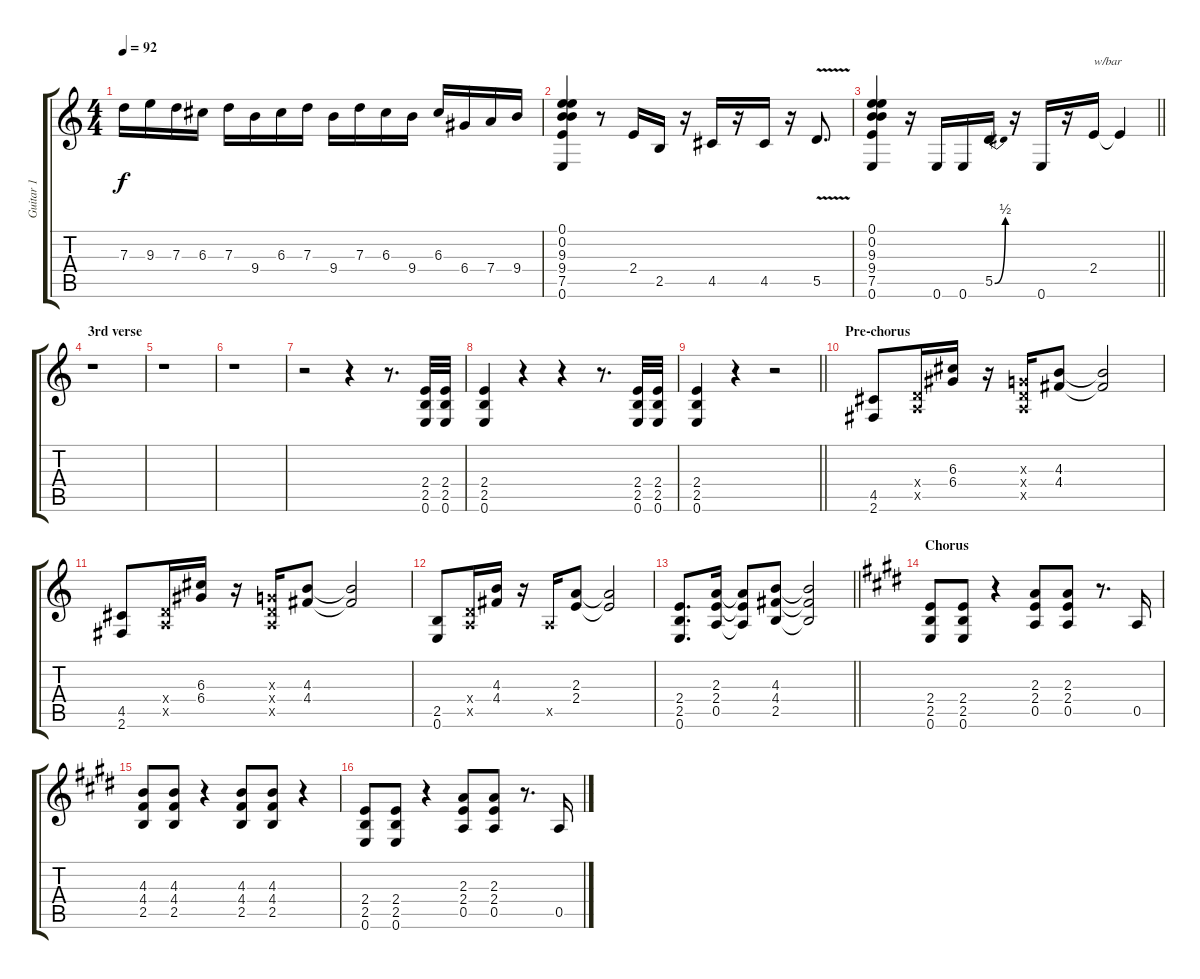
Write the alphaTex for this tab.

\track ("Guitar 1" "Guitar 1") {instrument distortionguitar}
\staff {score tabs}
\tuning (E4 B3 G3 D3 A2 E2) {hide}
\ts (4 4)
\tempo 92
\clef g2
\ks c
7.3.16{dy f} 9.3.16 7.3.16 6.3.16 7.3.16 9.4.16 6.3.16 7.3.16 9.4.16 7.3.16 6.3.16 9.4.16 6.3.16 6.4.16 7.4.16 9.4.16 |
(0.1 0.2 9.3 9.4 7.5 0.6).4 r.8 2.4.16 2.5.16 r.16 4.5.16 r.16 4.5.16 r.16 5.5{v}.8{d} |
\barLineRight lightlight
(0.1 0.2 9.3 9.4 7.5 0.6).4 r.16 0.6.16 0.6.16 5.5{be (bend 0 0 60 2)}.16 r.16 0.6.16 r.16 2.4.16{txt "w/bar"} 2.4{t}.4 |
\section ("" "3rd verse")
r.1 |
r.1 |
r.1 |
r.2 r.4 r.8{d} (2.4 2.5 0.6).32 (2.4 2.5 0.6).32 |
(2.4 2.5 0.6).4 r.4 r.4 r.8{d} (2.4 2.5 0.6).32 (2.4 2.5 0.6).32 |
\barLineRight lightlight
(2.4 2.5 0.6).4 r.4 r.2 |
\section ("" "Pre-chorus")
(4.5 2.6).8 (0.4{x} 0.5{x}).16 (6.3 6.4).16 r.16 (0.3{x} 0.4{x} 0.5{x}).16 (4.3 4.4).8 (4.3{t} 4.4{t}).2 |
(4.5 2.6).8 (0.4{x} 0.5{x}).16 (6.3 6.4).16 r.16 (0.3{x} 0.4{x} 0.5{x}).16 (4.3 4.4).8 (4.3{t} 4.4{t}).2 |
(2.5 0.6).8 (0.4{x} 0.5{x}).16 (4.3 4.4).16 r.16 0.5{x}.16 (2.3 2.4).8 (2.3{t} 2.4{t}).2 |
\barLineRight lightlight
(2.4 2.5 0.6).8{d} (2.3 2.4 0.5).16 (2.3{t} 2.4{t} 0.5{t}).8 (4.3 4.4 2.5).8 (4.3{t} 4.4{t} 2.5{t}).2 |
\section ("" "Chorus")
\ks e
(2.4 2.5 0.6).8 (2.4 2.5 0.6).8 r.4 (2.3 2.4 0.5).8 (2.3 2.4 0.5).8 r.8{d} 0.5.16 |
(4.3 4.4 2.5).8 (4.3 4.4 2.5).8 r.4 (4.3 4.4 2.5).8 (4.3 4.4 2.5).8 r.4 |
(2.4 2.5 0.6).8 (2.4 2.5 0.6).8 r.4 (2.3 2.4 0.5).8 (2.3 2.4 0.5).8 r.8{d} 0.5.16
